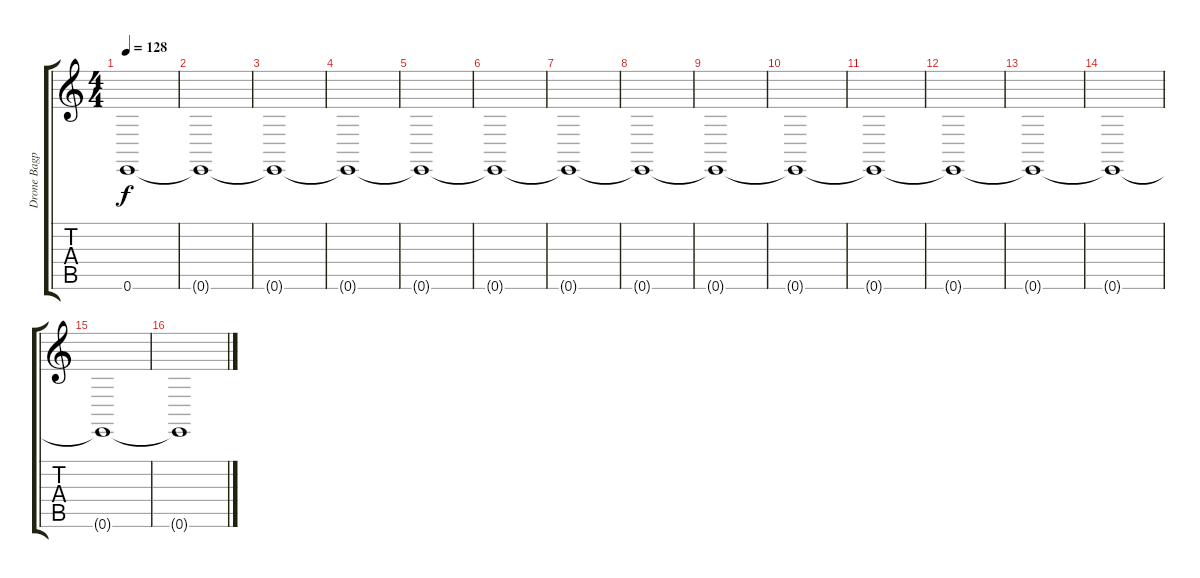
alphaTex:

\track ("Drone Bagpipe" "Drone Bagp") {instrument bagpipe}
\staff {score tabs}
\tuning (E4 B3 G3 D3 A2 E2) {hide}
\ts (4 4)
\tempo 128
\clef g2
\ks c
0.6{t}.1{dy f} |
0.6{t}.1 |
0.6{t}.1 |
0.6{t}.1 |
0.6{t}.1 |
0.6{t}.1 |
0.6{t}.1 |
0.6{t}.1 |
0.6{t}.1 |
0.6{t}.1 |
0.6{t}.1 |
0.6{t}.1 |
0.6{t}.1 |
0.6{t}.1 |
0.6{t}.1 |
0.6{t}.1
